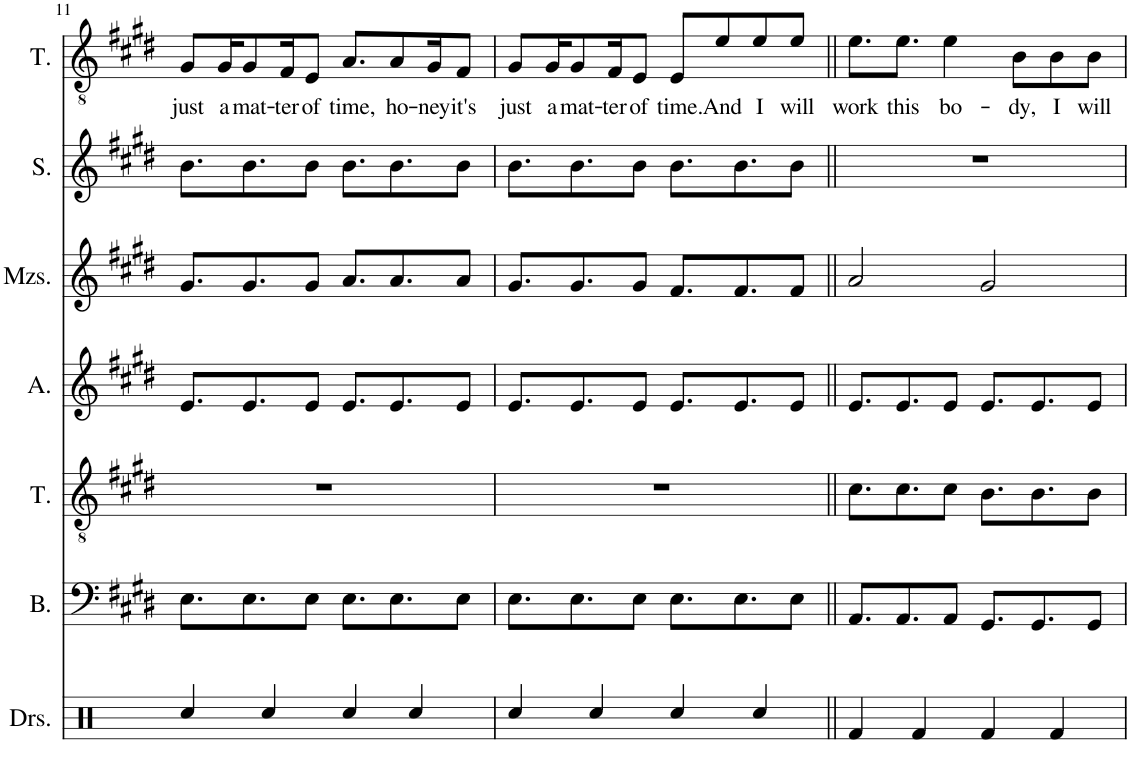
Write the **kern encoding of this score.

**kern	**kern	**kern	**kern	**kern	**kern	**kern	**text
*part7	*part6	*part5	*part4	*part3	*part2	*part1	*part1
*staff7	*staff6	*staff5	*staff4	*staff3	*staff2	*staff1	*staff1
*I"Drumset	*I"Bass	*I"Tenor	*I"Alto	*I"Mezzo-soprano	*I"Soprano	*I"Tenor	*
*I'Drs.	*I'B.	*I'T.	*I'A.	*I'Mzs.	*I'S.	*I'T.	*
!!LO:PB:g=z
*clefX	*clefF4	*clefGv2	*clefG2	*clefG2	*clefG2	*clefGv2	*
*k[]	*k[f#c#g#d#]	*k[f#c#g#d#]	*k[f#c#g#d#]	*k[f#c#g#d#]	*k[f#c#g#d#]	*k[f#c#g#d#]	*
*M4/4	*M4/4	*M4/4	*M4/4	*M4/4	*M4/4	*M4/4	*
=11	=11	=11	=11	=11	=11	=11	=11
!	!	!	!	!	!	!	!LO:LY:b
4Rcc/	8.E\L	1r	8.e/L	8.g#/L	8.b\L	8G#/L	just
!	!	!	!	!	!	!	!LO:LY:b
.	.	.	.	.	.	16G#/K	a
!	!	!	!	!	!	!	!LO:LY:b
.	8.E\	.	8.e/	8.g#/	8.b\	8G#/	mat-
4Rcc/	.	.	.	.	.	.	.
!	!	!	!	!	!	!	!LO:LY:b
.	.	.	.	.	.	16F#/K	-ter
!	!	!	!	!	!	!	!LO:LY:b
.	8E\J	.	8e/J	8g#/J	8b\J	8E/J	of
!	!	!	!	!	!	!	!LO:LY:b
4Rcc/	8.E\L	.	8.e/L	8.a/L	8.b\L	8.A/L	time,
!	!	!	!	!	!	!	!LO:LY:b
.	8.E\	.	8.e/	8.a/	8.b\	8A/	ho-
4Rcc/	.	.	.	.	.	.	.
!	!	!	!	!	!	!	!LO:LY:b
.	.	.	.	.	.	16G#/K	-ney
!	!	!	!	!	!	!	!LO:LY:b
.	8E\J	.	8e/J	8a/J	8b\J	8F#/J	it's
=12	=12	=12	=12	=12	=12	=12	=12
!	!	!	!	!	!	!	!LO:LY:b
4Rcc/	8.E\L	1r	8.e/L	8.g#/L	8.b\L	8G#/L	just
!	!	!	!	!	!	!	!LO:LY:b
.	.	.	.	.	.	16G#/K	a
!	!	!	!	!	!	!	!LO:LY:b
.	8.E\	.	8.e/	8.g#/	8.b\	8G#/	mat-
4Rcc/	.	.	.	.	.	.	.
!	!	!	!	!	!	!	!LO:LY:b
.	.	.	.	.	.	16F#/K	-ter
!	!	!	!	!	!	!	!LO:LY:b
.	8E\J	.	8e/J	8g#/J	8b\J	8E/J	of
!	!	!	!	!	!	!	!LO:LY:b
4Rcc/	8.E\L	.	8.e/L	8.f#/L	8.b\L	8E/L	time.
!	!	!	!	!	!	!	!LO:LY:b
.	.	.	.	.	.	8e/	And
.	8.E\	.	8.e/	8.f#/	8.b\	.	.
!	!	!	!	!	!	!	!LO:LY:b
4Rcc/	.	.	.	.	.	8e/	I
!	!	!	!	!	!	!	!LO:LY:b
.	8E\J	.	8e/J	8f#/J	8b\J	8e/J	will
=13||	=13||	=13||	=13||	=13||	=13||	=13||	=13||
!	!	!	!	!	!	!	!LO:LY:b
4Rf/	8.AA/L	8.c#\L	8.e/L	2a/	1r	8.e\L	work
!	!	!	!	!	!	!	!LO:LY:b
.	8.AA/	8.c#\	8.e/	.	.	8.e\J	this
4Rf/	.	.	.	.	.	.	.
!	!	!	!	!	!	!	!LO:LY:b
.	8AA/J	8c#\J	8e/J	.	.	4e\	bo-
4Rf/	8.GG#/L	8.B\L	8.e/L	2g#/	.	.	.
!	!	!	!	!	!	!	!LO:LY:b
.	.	.	.	.	.	8B\L	-dy,
.	8.GG#/	8.B\	8.e/	.	.	.	.
!	!	!	!	!	!	!	!LO:LY:b
4Rf/	.	.	.	.	.	8B\	I
!	!	!	!	!	!	!	!LO:LY:b
.	8GG#/J	8B\J	8e/J	.	.	8B\J	will
=	=	=	=	=	=	=	=
*-	*-	*-	*-	*-	*-	*-	*-
